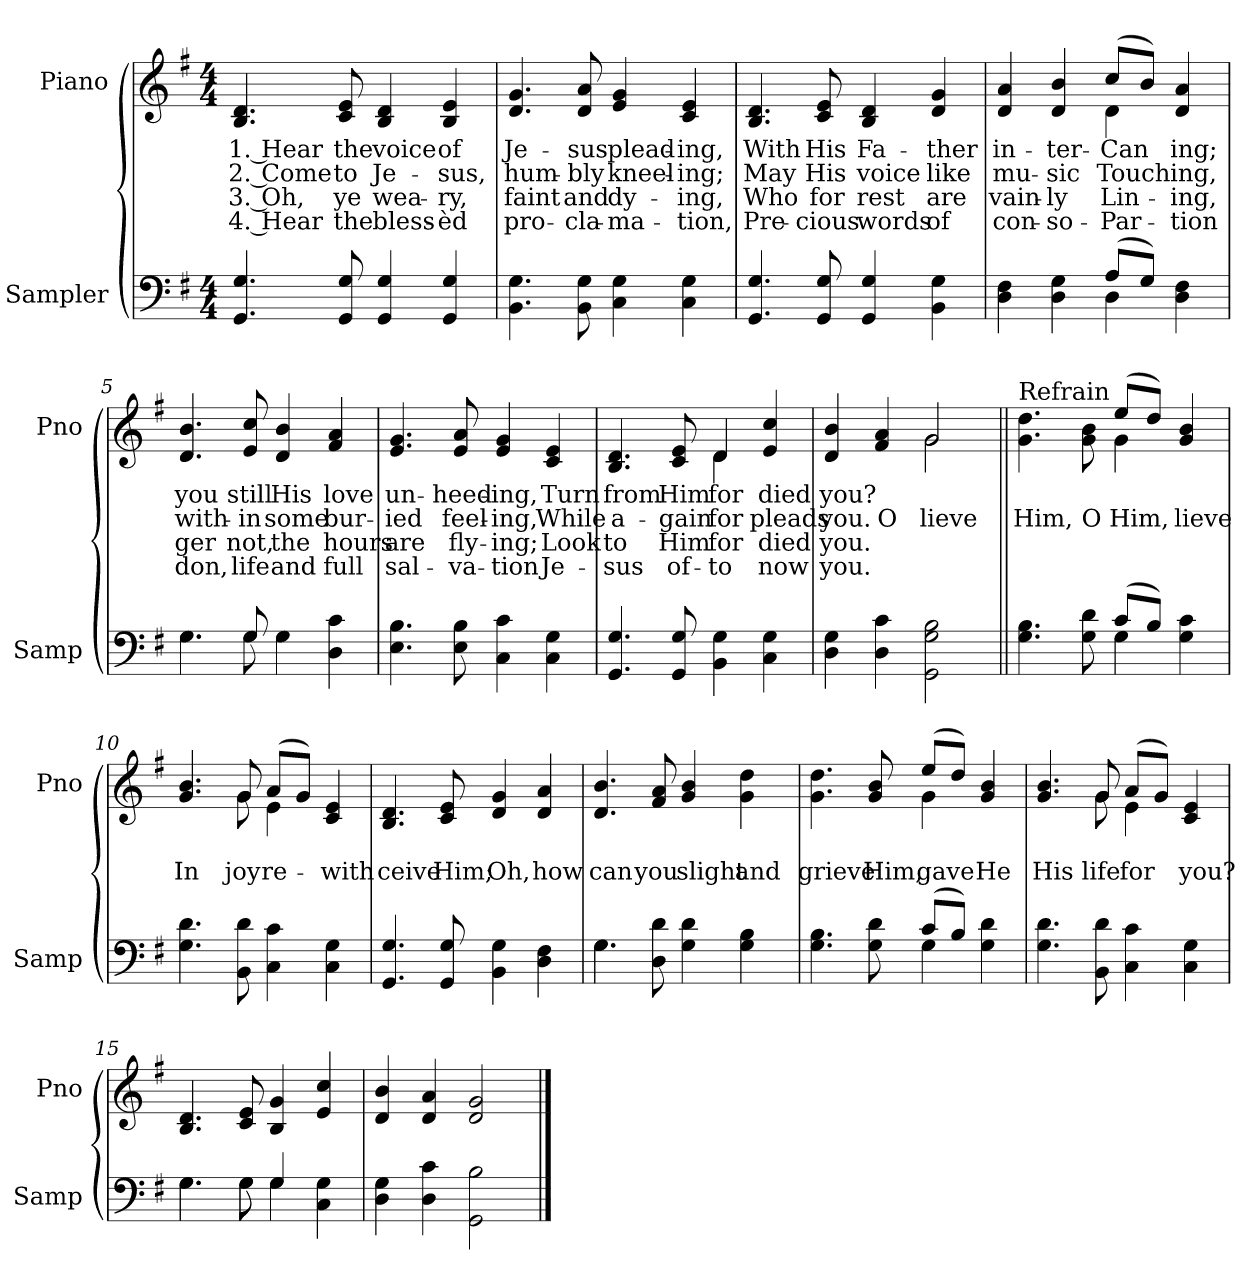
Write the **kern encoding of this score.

**kern	**kern	**text	**text	**text	**text
*part2	*part1	*part1	*part1	*part1	*part1
*staff2	*staff1	*staff1	*staff1	*staff1	*staff1
*I"Sampler	*I"Piano	*	*	*	*
*I'Samp	*I'Pno	*	*	*	*
*clefF4	*clefG2	*	*	*	*
*k[f#]	*k[f#]	*	*	*	*
*G:	*G:	*	*	*	*
*M4/4	*M4/4	*	*	*	*
=1	=1	=1	=1	=1	=1
4.GG 4.G	4.B 4.d	1. Hear	2. Come	3. Oh,	4. Hear
8GG 8G	8c 8e	the	to	ye	the
4GG 4G	4B 4d	voice	Je-	wea-	bless-
4GG 4G	4B 4e	of	-sus,	-ry,	-èd
=2	=2	=2	=2	=2	=2
4.BB 4.G	4.d 4.g	Je-	hum-	faint	pro-
8BB 8G	8d 8a	-sus	-bly	and	-cla-
4C 4G	4e 4g	plead-	kneel-	dy-	-ma-
4C 4G	4c 4e	-ing,	-ing;	-ing,	-tion,
=3	=3	=3	=3	=3	=3
4.GG 4.G	4.B 4.d	With	May	Who	Pre-
8GG 8G	8c 8e	His	His	for	-cious
4GG 4G	4B 4d	Fa-	voice	rest	words
4BB 4G	4d 4g	-ther	like	are	of
=4	=4	=4	=4	=4	=4
*^	*^	*	*	*	*
4D 4F#	2ryy	4d 4a	2ryy	in-	mu-	vain-	con-
4D 4G	.	4d 4b	.	-ter-	-sic	-ly	-so-
(8A/L	4D	(8cc/L	4d	Can	Touch	Lin-	Par-
8G/J)	.	8b/J)	.	.	.	.	.
4D 4F#	4ryy	4d 4a	4ryy	-ing;	-ing,	-ing,	-tion
*	*	*v	*v	*	*	*	*
=5	=5	=5	=5	=5	=5	=5
4.G\	4.G	4.d 4.b	you	with-	-ger	-don,
8G/	8G	8e 8cc	still	-in	not,	life
4G\	4G	4d 4b	His	some	the	and
4D 4c	4ryy	4f# 4a	love	bur-	hours	full
*v	*v	*	*	*	*	*
=6	=6	=6	=6	=6	=6
4.E 4.B	4.e 4.g	un-	-ied	are	sal-
8E 8B	8e 8a	-heed-	feel-	fly-	-va-
4C 4c	4e 4g	-ing,	-ing,	-ing;	-tion
4C 4G	4c 4e	Turn	While	Look	Je-
=7	=7	=7	=7	=7	=7
*	*^	*	*	*	*
4.GG 4.G	4.B 4.d	2ryy	from	a-	to	-sus
8GG 8G	8c 8e	.	Him	-gain	Him	of-
4BB 4G	4d/	4d	for	for	for	to
4C 4G	4e 4cc	4ryy	died	pleads	died	now
=8	=8	=8	=8	=8	=8	=8
4D 4G	4d 4b	2ryy	you?	you.	you.	you.
4D 4c	4f# 4a	.	.	O	.	.
2GG 2G 2B	2g/	2g	.	-lieve	.	.
=9||	=9||	=9||	=9||	=9||	=9||	=9||
*^	*	*	*	*	*	*
!	!	!LO:TX:t=Refrain	!	!	!	!	!
4.G 4.B	2ryy	4.g 4.dd	2ryy	.	Him,	.	.
8G 8d	.	8g\ 8b\	.	.	O	.	.
(8c/L	4G	(8ee/L	4g	.	Him,	.	.
8B/J)	.	8dd/J)	.	.	.	.	.
4G 4c	4ryy	4g 4b	4ryy	.	-lieve	.	.
*v	*v	*	*	*	*	*	*
=10	=10	=10	=10	=10	=10	=10
4.G 4.d	4.g 4.b	4.ryy	.	In	.	.
8BB 8d	8g/	8g	.	joy	.	.
4C 4c	(8a/L	4e	.	re-	.	.
.	8g/J)	.	.	.	.	.
4C 4G	4c 4e	4ryy	.	with	.	.
*	*v	*v	*	*	*	*
=11	=11	=11	=11	=11	=11
4.GG 4.G	4.B 4.d	.	-ceive	.	.
8GG 8G	8c 8e	.	Him;	.	.
4BB 4G	4d 4g	.	Oh,	.	.
4D 4F#	4d 4a	.	how	.	.
=12	=12	=12	=12	=12	=12
*^	*	*	*	*	*
4.G\	4.G	4.d 4.b	.	can	.	.
8D 8d	2ryy	8f# 8a	.	you	.	.
4G 4d	.	4g 4b	.	slight	.	.
4G 4B	.	4g 4dd	.	and	.	.
.	8ryy	.	.	.	.	.
=13	=13	=13	=13	=13	=13	=13
*	*	*^	*	*	*	*
4.G 4.B	2ryy	4.g 4.dd	2ryy	.	grieve	.	.
8G 8d	.	8g 8b	.	.	Him,	.	.
(8c/L	4G	(8ee/L	4g	.	gave	.	.
8B/J)	.	8dd/J)	.	.	.	.	.
4G 4d	4ryy	4g 4b	4ryy	.	He	.	.
*v	*v	*	*	*	*	*	*
=14	=14	=14	=14	=14	=14	=14
4.G 4.d	4.g 4.b	4.ryy	.	His	.	.
8BB 8d	8g/	8g	.	life	.	.
4C 4c	(8a/L	4e	.	for	.	.
.	8g/J)	.	.	.	.	.
4C 4G	4c 4e	4ryy	.	you?	.	.
*	*v	*v	*	*	*	*
=15	=15	=15	=15	=15	=15
*^	*	*	*	*	*
4.G\	4.G	4.B 4.d	.	.	.	.
8G\	8G	8c 8e	.	.	.	.
4G/	4G	4B 4g	.	.	.	.
4C 4G	4ryy	4e 4cc	.	.	.	.
*v	*v	*	*	*	*	*
=16	=16	=16	=16	=16	=16
4D 4G	4d 4b	.	.	.	.
4D 4c	4d 4a	.	.	.	.
2GG 2B	2d 2g	.	.	.	.
==	==	==	==	==	==
*-	*-	*-	*-	*-	*-
